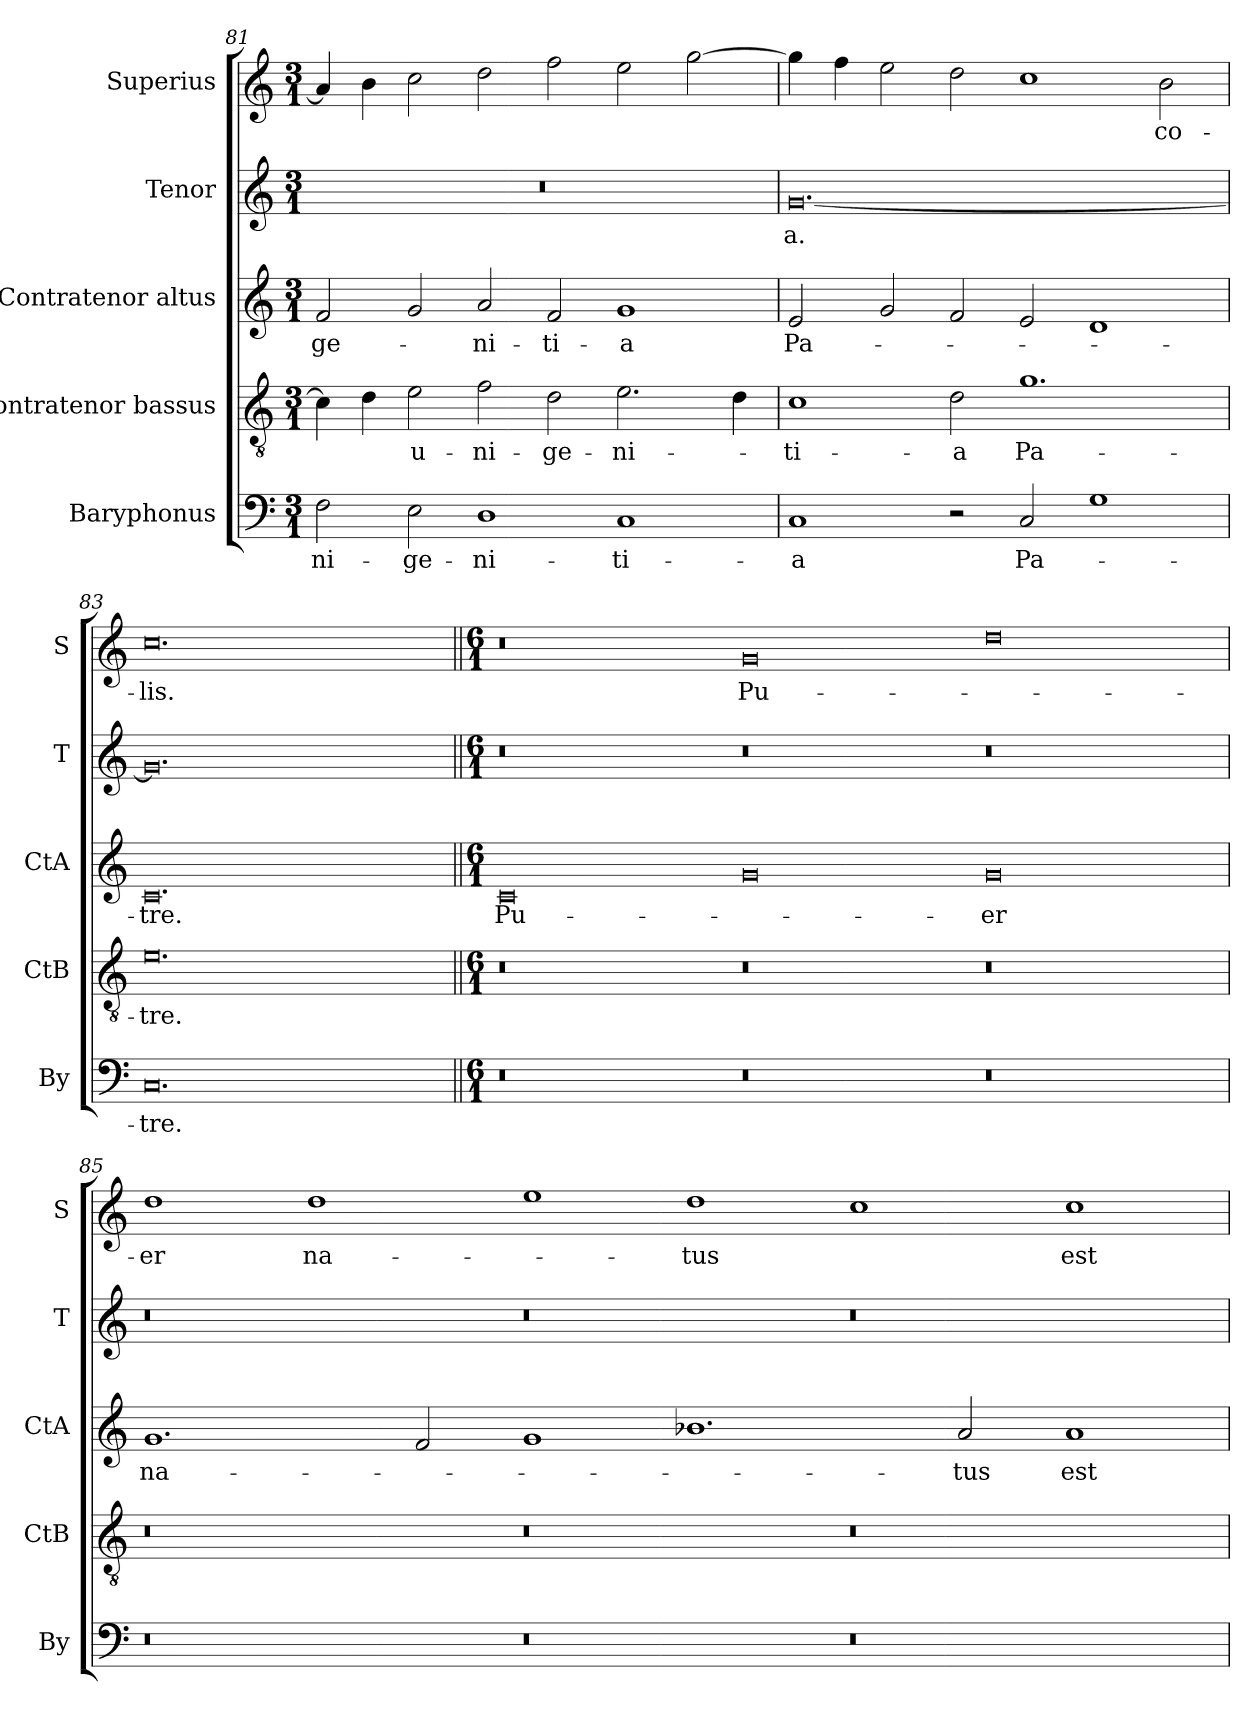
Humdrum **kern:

**kern	**text	**kern	**text	**kern	**text	**kern	**text	**kern	**text
*part5	*part5	*part4	*part4	*part3	*part3	*part2	*part2	*part1	*part1
*staff5	*staff5	*staff4	*staff4	*staff3	*staff3	*staff2	*staff2	*staff1	*staff1
*I"Baryphonus	*	*I"Contratenor bassus	*	*I"Contratenor altus	*	*I"Tenor	*	*I"Superius	*
*I'By	*	*I'CtB	*	*I'CtA	*	*I'T	*	*I'S	*
*clefF4	*	*clefGv2	*	*clefG2	*	*clefG2	*	*clefG2	*
*k[]	*	*k[]	*	*k[]	*	*k[]	*	*k[]	*
*M3/1	*	*M3/1	*	*M3/1	*	*M3/1	*	*M3/1	*
=81	=81	=81	=81	=81	=81	=81	=81	=81	=81
2F\	-ni-	4c\]	.	2f/	-ge-	0.r	.	4a/]	.
.	.	4d\	.	.	.	.	.	4b\	.
2E\	-ge-	2e\	-u-	2g/	.	.	.	2cc\	.
1D	-ni-	2f\	-ni-	2a/	-ni-	.	.	2dd\	.
.	.	2d\	-ge-	2f/	-ti-	.	.	2ff\	.
1C	-ti-	2.e\	-ni-	1g	-a	.	.	2ee\	.
.	.	.	.	.	.	.	.	[2gg\	.
.	.	4d\	.	.	.	.	.	.	.
=82	=82	=82	=82	=82	=82	=82	=82	=82	=82
1C	-a	1c	-ti-	2e/	Pa-	[0.g	a.	4gg\]	.
.	.	.	.	.	.	.	.	4ff\	.
.	.	.	.	2g/	.	.	.	2ee\	.
2r	.	2d\	-a	2f/	.	.	.	2dd\	.
2C/	Pa-	1.g	Pa-	2e/	.	.	.	1cc	.
1G	.	.	.	1d	.	.	.	.	.
.	.	.	.	.	.	.	.	2b\	-co-
=83	=83	=83	=83	=83	=83	=83	=83	=83	=83
0.C	-tre.	0.e	-tre.	0.c	-tre.	0.g]	.	0.cc	-lis.
!!LO:LB:g=z
=84||	=84||	=84||	=84||	=84||	=84||	=84||	=84||	=84||	=84||
*M6/1	*	*M6/1	*	*M6/1	*	*M6/1	*	*M6/1	*
0r	.	0r	.	0c	Pu-	0r	.	0r	.
0r	.	0r	.	0g	.	0r	.	0g	Pu-
0r	.	0r	.	0g	-er	0r	.	0dd	.
=85	=85	=85	=85	=85	=85	=85	=85	=85	=85
0r	.	0r	.	1.g	na-	0r	.	1dd	-er
.	.	.	.	.	.	.	.	1dd	na-
.	.	.	.	2f/	.	.	.	.	.
0r	.	0r	.	1g	.	0r	.	1ee	.
.	.	.	.	1.b-X	.	.	.	1dd	-tus
0r	.	0r	.	.	.	0r	.	1cc	.
.	.	.	.	2a/	-tus	.	.	.	.
.	.	.	.	1a	est	.	.	1cc	est
=	=	=	=	=	=	=	=	=	=
*-	*-	*-	*-	*-	*-	*-	*-	*-	*-
